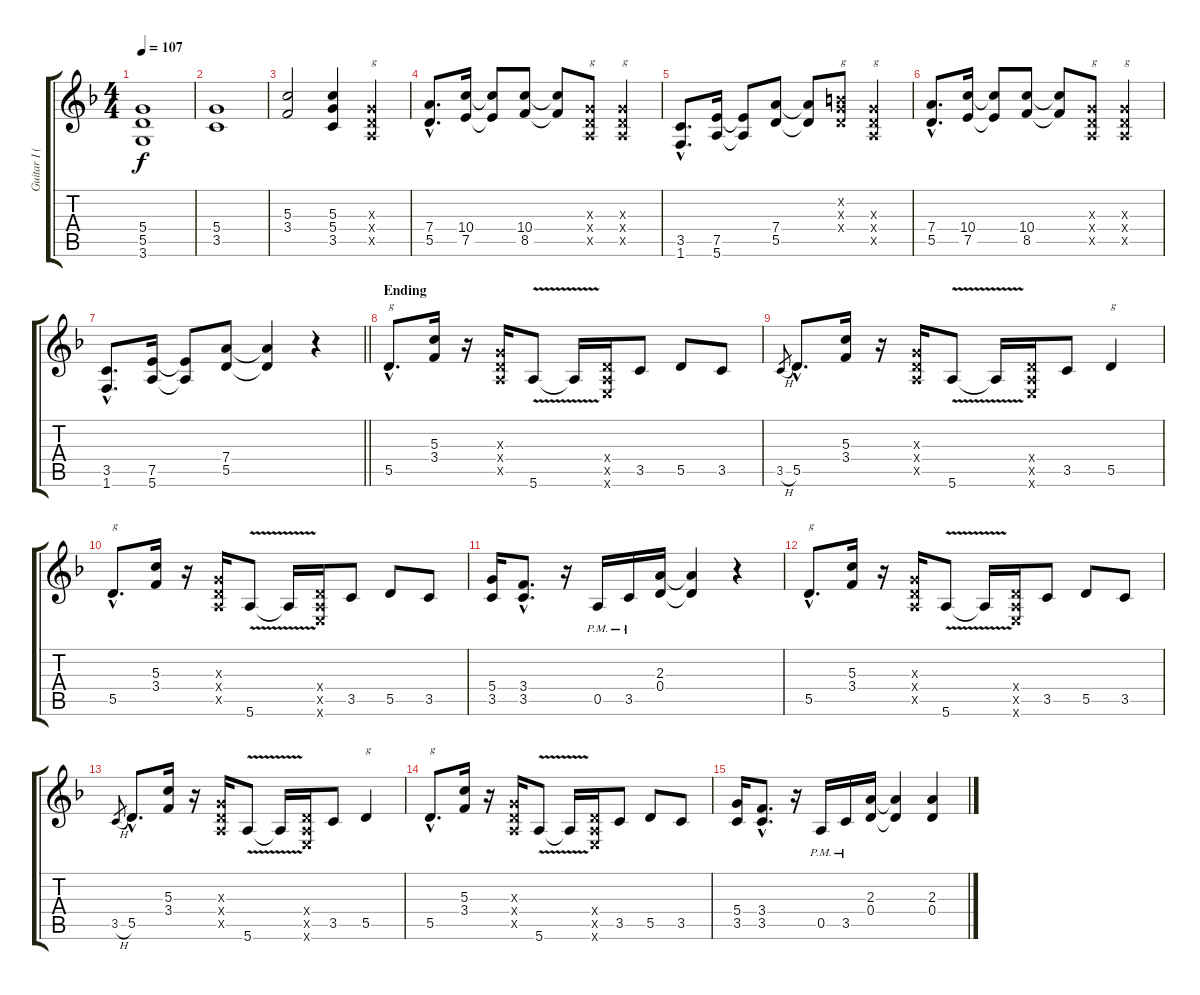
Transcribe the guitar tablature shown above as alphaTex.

\track ("Guitar I (tabbed)" "Guitar I (") {instrument distortionguitar}
\staff {score tabs}
\tuning (E4 B3 G3 D3 A2 E2) {hide}
\ts (4 4)
\tempo 107
\clef g2
\ks dminor
(5.4 5.5 3.6).1{dy f} |
(5.4 3.5).1 |
(5.3 3.4).2 (5.3 5.4 3.5).4 (0.3{x} 0.4{x} 0.5{x}).4{txt "g"} |
(7.4{hac} 5.5{hac}).8{d} (10.4 7.5).16 (10.4{t} 7.5{t}).8 (10.4 8.5).8 (10.4{t} 8.5{t}).8 (0.3{x} 0.4{x} 0.5{x}).8{txt "g"} (0.3{x} 0.4{x} 0.5{x}).4{txt "g"} |
(3.5{hac} 1.6{hac}).8{d} (7.5 5.6).16 (7.5{t} 5.6{t}).8 (7.4 5.5).8 (7.4{t} 5.5{t}).8 (0.2{x} 0.3{x} 0.4{x}).8{txt "g"} (0.3{x} 0.4{x} 0.5{x}).4{txt "g"} |
(7.4{hac} 5.5{hac}).8{d} (10.4 7.5).16 (10.4{t} 7.5{t}).8 (10.4 8.5).8 (10.4{t} 8.5{t}).8 (0.3{x} 0.4{x} 0.5{x}).8{txt "g"} (0.3{x} 0.4{x} 0.5{x}).4{txt "g"} |
\barLineRight lightlight
(3.5{hac} 1.6{hac}).8{d} (7.5 5.6).16 (7.5{t} 5.6{t}).8 (7.4 5.5).8 (7.4{t} 5.5{t}).4 r.4 |
\section ("" "Ending")
5.5{hac}.8{d txt "g"} (5.3 3.4).16 r.16 (0.3{x} 0.4{x} 0.5{x}).16 5.6{v}.8 5.6{t}.16 (0.4{x} 0.5{x} 0.6{x}).16 3.5.8 5.5.8 3.5.8 |
3.5{h}.8{gr} 5.5{hac}.8{d} (5.3 3.4).16 r.16 (0.3{x} 0.4{x} 0.5{x}).16 5.6{v}.8 5.6{t}.16 (0.4{x} 0.5{x} 0.6{x}).16 3.5.8 5.5.4{txt "g"} |
5.5{hac}.8{d txt "g"} (5.3 3.4).16 r.16 (0.3{x} 0.4{x} 0.5{x}).16 5.6{v}.8 5.6{t}.16 (0.4{x} 0.5{x} 0.6{x}).16 3.5.8 5.5.8 3.5.8 |
(5.4 3.5).16 (3.4{hac} 3.5{hac}).8{d} r.16 0.5{pm}.16 3.5{pm}.16 (2.3 0.4).16 (2.3{t} 0.4{t}).4 r.4 |
5.5{hac}.8{d txt "g"} (5.3 3.4).16 r.16 (0.3{x} 0.4{x} 0.5{x}).16 5.6{v}.8 5.6{t}.16 (0.4{x} 0.5{x} 0.6{x}).16 3.5.8 5.5.8 3.5.8 |
3.5{h}.8{gr} 5.5{hac}.8{d} (5.3 3.4).16 r.16 (0.3{x} 0.4{x} 0.5{x}).16 5.6{v}.8 5.6{t}.16 (0.4{x} 0.5{x} 0.6{x}).16 3.5.8 5.5.4{txt "g"} |
5.5{hac}.8{d txt "g"} (5.3 3.4).16 r.16 (0.3{x} 0.4{x} 0.5{x}).16 5.6{v}.8 5.6{t}.16 (0.4{x} 0.5{x} 0.6{x}).16 3.5.8 5.5.8 3.5.8 |
(5.4 3.5).16 (3.4{hac} 3.5{hac}).8{d} r.16 0.5{pm}.16 3.5{pm}.16 (2.3 0.4).16 (2.3{t} 0.4{t}).4 (2.3 0.4).4
